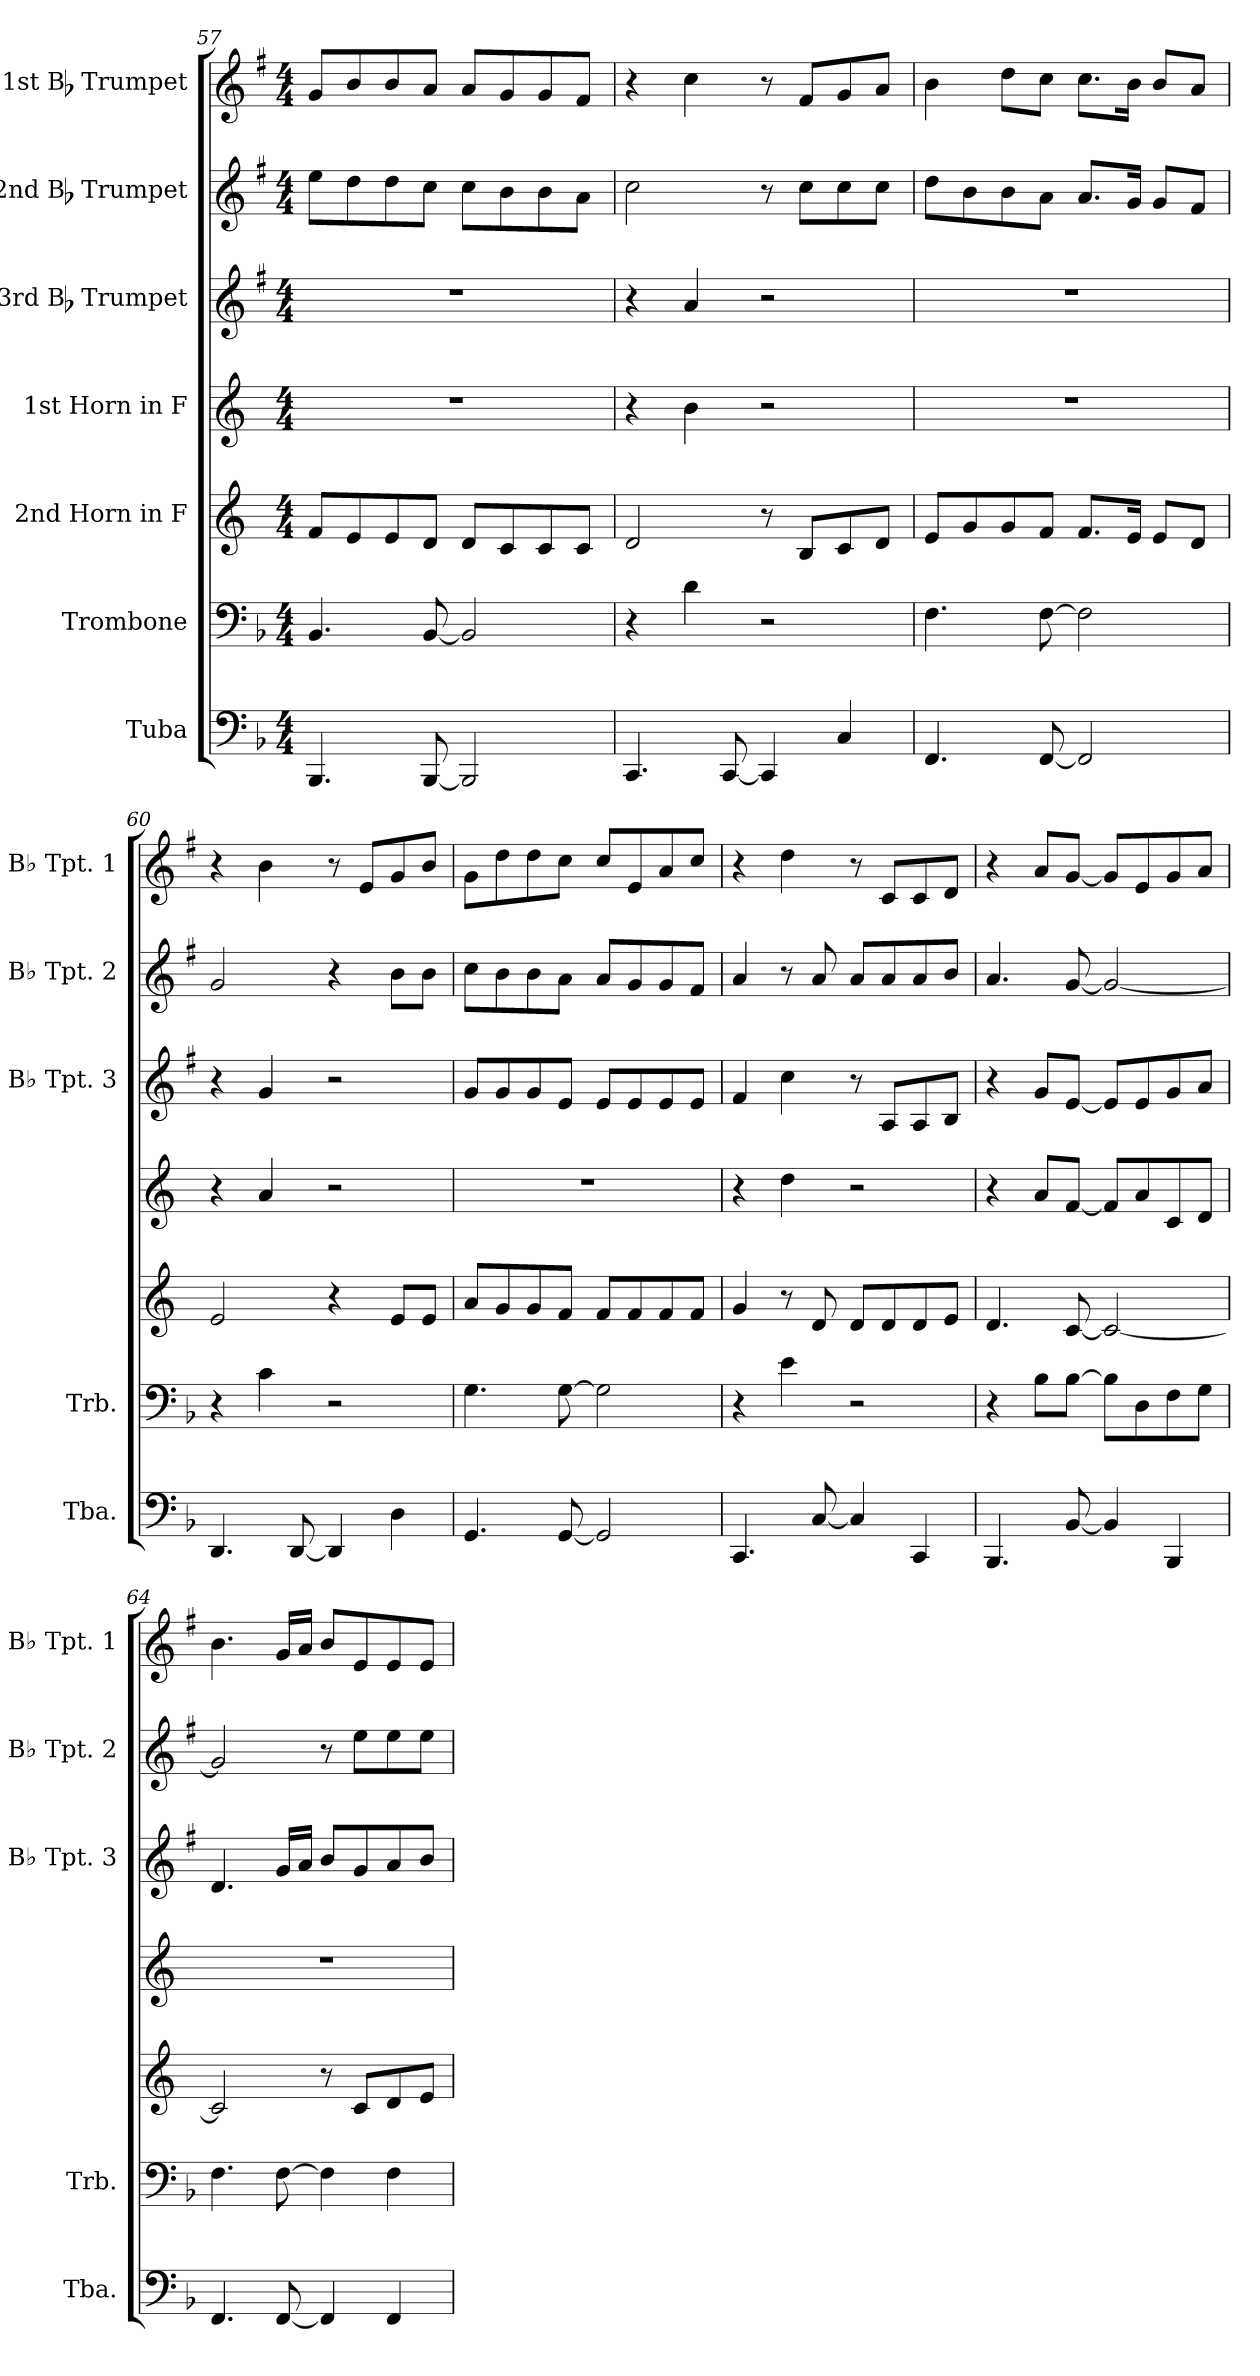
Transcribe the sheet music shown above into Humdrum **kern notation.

**kern	**kern	**kern	**kern	**kern	**kern	**kern
*part7	*part6	*part5	*part4	*part3	*part2	*part1
*staff7	*staff6	*staff5	*staff4	*staff3	*staff2	*staff1
*I"Tuba	*I"Trombone	*I"2nd Horn in F	*I"1st Horn in F	*I"3rd Bb Trumpet	*I"2nd Bb Trumpet	*I"1st Bb Trumpet
*I'Tba.	*I'Trb.	*	*	*I'Bb Tpt. 3	*I'Bb Tpt. 2	*I'Bb Tpt. 1
!!LO:PB:g=z
*clefF4	*clefF4	*clefG2	*clefG2	*clefG2	*clefG2	*clefG2
*	*	*ITrd4c7	*ITrd4c7	*ITrd1c2	*ITrd1c2	*ITrd1c2
*k[b-]	*k[b-]	*k[b-]	*k[b-]	*k[b-]	*k[b-]	*k[b-]
*M4/4	*M4/4	*M4/4	*M4/4	*M4/4	*M4/4	*M4/4
=57	=57	=57	=57	=57	=57	=57
4.BBB-/	4.BB-/	8B-/L	1r	1r	8dd\L	8f/L
.	.	8A/	.	.	8cc\	8a/
.	.	8A/	.	.	8cc\	8a/
[8BBB-/	[8BB-/	8G/J	.	.	8b-\J	8g/J
2BBB-/]	2BB-/]	8G/L	.	.	8b-\L	8g/L
.	.	8F/	.	.	8a\	8f/
.	.	8F/	.	.	8a\	8f/
.	.	8F/J	.	.	8g\J	8e/J
=58	=58	=58	=58	=58	=58	=58
4.CC/	4r	2G/	4r	4r	2b-\	4r
.	4d\	.	4e\	4g/	.	4b-\
[8CC/	.	.	.	.	.	.
4CC/]	2r	8r	2r	2r	8r	8r
.	.	8E/L	.	.	8b-\L	8e/L
4C/	.	8F/	.	.	8b-\	8f/
.	.	8G/J	.	.	8b-\J	8g/J
=59	=59	=59	=59	=59	=59	=59
4.FF/	4.F\	8A/L	1r	1r	8cc\L	4a\
.	.	8c/	.	.	8a\	.
.	.	8c/	.	.	8a\	8cc\L
[8FF/	[8F\	8B-/J	.	.	8g\J	8b-\J
2FF/]	2F\]	8.B-/L	.	.	8.g/L	8.b-\L
.	.	16A/Jk	.	.	16f/Jk	16a\Jk
.	.	8A/L	.	.	8f/L	8a/L
.	.	8G/J	.	.	8e/J	8g/J
=60	=60	=60	=60	=60	=60	=60
4.DD/	4r	2A/	4r	4r	2f/	4r
.	4c\	.	4d/	4f/	.	4a\
[8DD/	.	.	.	.	.	.
4DD/]	2r	4r	2r	2r	4r	8r
.	.	.	.	.	.	8d/L
4D\	.	8A/L	.	.	8a\L	8f/
.	.	8A/J	.	.	8a\J	8a/J
!!LO:PB:g=z
=61	=61	=61	=61	=61	=61	=61
4.GG/	4.G\	8d/L	1r	8f/L	8b-\L	8f\L
.	.	8c/	.	8f/	8a\	8cc\
.	.	8c/	.	8f/	8a\	8cc\
[8GG/	[8G\	8B-/J	.	8d/J	8g\J	8b-\J
2GG/]	2G\]	8B-/L	.	8d/L	8g/L	8b-/L
.	.	8B-/	.	8d/	8f/	8d/
.	.	8B-/	.	8d/	8f/	8g/
.	.	8B-/J	.	8d/J	8e/J	8b-/J
=62	=62	=62	=62	=62	=62	=62
4.CC/	4r	4c/	4r	4e/	4g/	4r
.	4e\	8r	4g\	4b-\	8r	4cc\
[8C/	.	8G/	.	.	8g/	.
4C/]	2r	8G/L	2r	8r	8g/L	8r
.	.	8G/	.	8G/L	8g/	8B-/L
4CC/	.	8G/	.	8G/	8g/	8B-/
.	.	8A/J	.	8A/J	8a/J	8c/J
=63	=63	=63	=63	=63	=63	=63
4.BBB-/	4r	4.G/	4r	4r	4.g/	4r
.	8B-\L	.	8d/L	8f/L	.	8g/L
[8BB-/	[8B-\J	[8F/	[8B-/J	[8d/J	[8f/	[8f/J
4BB-/]	8B-\L]	2F/_	8B-/L]	8d/L]	2f/_	8f/L]
.	8D\	.	8d/	8d/	.	8d/
4BBB-/	8F\	.	8F/	8f/	.	8f/
.	8G\J	.	8G/J	8g/J	.	8g/J
=64	=64	=64	=64	=64	=64	=64
4.FF/	4.F\	2F/]	1r	4.c/	2f/]	4.a\
[8FF/	[8F\	.	.	16f/LL	.	16f/LL
.	.	.	.	16g/JJ	.	16g/JJ
4FF/]	4F\]	8r	.	8a/L	8r	8a/L
.	.	8F/L	.	8f/	8dd\L	8d/
4FF/	4F\	8G/	.	8g/	8dd\	8d/
.	.	8A/J	.	8a/J	8dd\J	8d/J
=	=	=	=	=	=	=
*-	*-	*-	*-	*-	*-	*-
